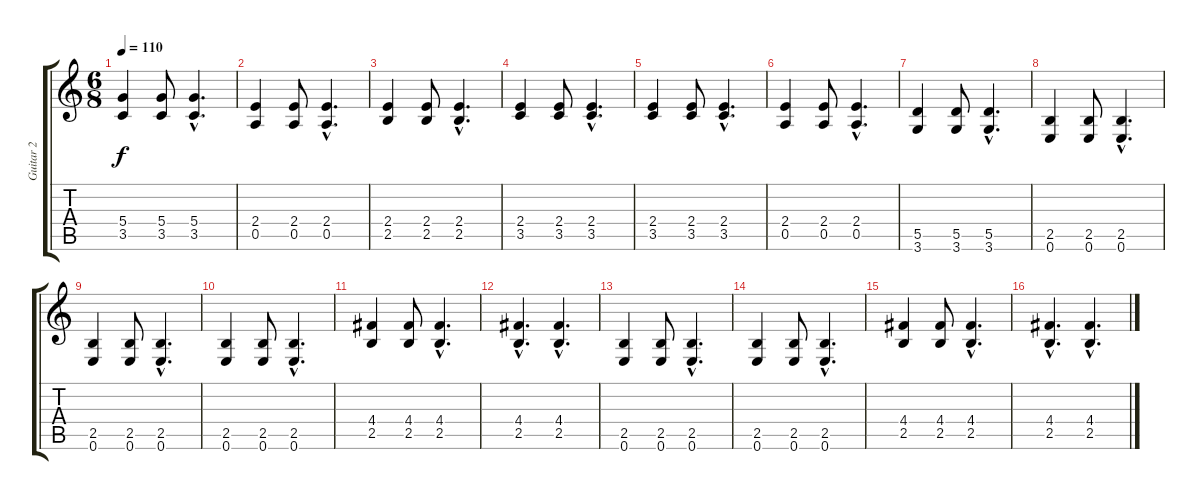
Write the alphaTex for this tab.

\track ("Guitar 2" "Guitar 2") {instrument acousticguitarnylon}
\staff {score tabs}
\tuning (E4 B3 G3 D3 A2 E2) {hide}
\ts (6 8)
\tempo 110
\clef g2
\ks c
(5.4 3.5).4{dy f} (5.4 3.5).8 (5.4{hac} 3.5{hac}).4{d} |
(2.4 0.5).4 (2.4 0.5).8 (2.4{hac} 0.5{hac}).4{d} |
(2.4 2.5).4 (2.4 2.5).8 (2.4{hac} 2.5{hac}).4{d} |
(2.4 3.5).4 (2.4 3.5).8 (2.4{hac} 3.5{hac}).4{d} |
(2.4 3.5).4 (2.4 3.5).8 (2.4{hac} 3.5{hac}).4{d} |
(2.4 0.5).4 (2.4 0.5).8 (2.4{hac} 0.5{hac}).4{d} |
(5.5 3.6).4 (5.5 3.6).8 (5.5{hac} 3.6{hac}).4{d} |
(2.5 0.6).4 (2.5 0.6).8 (2.5{hac} 0.6{hac}).4{d} |
(2.5 0.6).4 (2.5 0.6).8 (2.5{hac} 0.6{hac}).4{d} |
(2.5 0.6).4 (2.5 0.6).8 (2.5{hac} 0.6{hac}).4{d} |
(4.4 2.5).4 (4.4 2.5).8 (4.4{hac} 2.5{hac}).4{d} |
(4.4{hac} 2.5{hac}).4{d} (4.4{hac} 2.5{hac}).4{d} |
(2.5 0.6).4 (2.5 0.6).8 (2.5{hac} 0.6{hac}).4{d} |
(2.5 0.6).4 (2.5 0.6).8 (2.5{hac} 0.6{hac}).4{d} |
(4.4 2.5).4 (4.4 2.5).8 (4.4{hac} 2.5{hac}).4{d} |
(4.4{hac} 2.5{hac}).4{d} (4.4{hac} 2.5{hac}).4{d}
